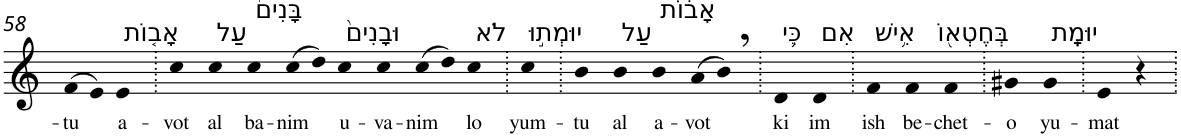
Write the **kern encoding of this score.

**kern	**text
*part1	*part1
*staff1	*staff1
*I"Piano	*
*I'Pno	*
!!LO:PB:g=z
*clefG2	*
*k[]	*
=58	=58
!	!LO:LY:b
(>8f	-tu
8e)	.
!LO:TX:a:t=אָב֤וֹת	!
!	!LO:LY:b
4e	a-
=59.	=59.
!	!LO:LY:b
4cc	-vot
!LO:TX:a:t=עַל	!
!	!LO:LY:b
4cc	al
!LO:TX:a:t=בָּנִים֙	!
!	!LO:LY:b
4cc	ba-
!	!LO:LY:b
(>8cc	-nim
8dd)	.
!LO:TX:a:t=וּבָנִים֙	!
!	!LO:LY:b
4cc	u-
!	!LO:LY:b
4cc	-va-
!	!LO:LY:b
(>8cc	-nim
8dd)	.
!LO:TX:a:t=לֹא	!
!	!LO:LY:b
4cc	lo
=60.	=60.
!LO:TX:a:t=יוּמְת֣וּ	!
!	!LO:LY:b
4cc	yum-
=61.	=61.
!	!LO:LY:b
4b	-tu
!LO:TX:a:t=עַל	!
!	!LO:LY:b
4b	al
!LO:TX:a:t=אָב֔וֹת	!
!	!LO:LY:b
4b	a-
!	!LO:LY:b
(>8a	-vot
8b,)	.
=62.	=62.
!LO:TX:a:t=כִּ֛י	!
!	!LO:LY:b
4d	ki
!LO:TX:a:t=אִם	!
!	!LO:LY:b
4d	im
=63.	=63.
!LO:TX:a:t=אִ֥ישׁ	!
!	!LO:LY:b
4f	ish
!LO:TX:a:t=בְּחֶטְא֖וֹ	!
!	!LO:LY:b
4f	be-
!	!LO:LY:b
4f	-chet-
=64.	=64.
!	!LO:LY:b
4g#X	-o
!LO:TX:a:t=יוּמָֽת	!
!	!LO:LY:b
4g#	yu-
=65.	=65.
!	!LO:LY:b
4e	-mat
4r	.
=.	=.
*-	*-
